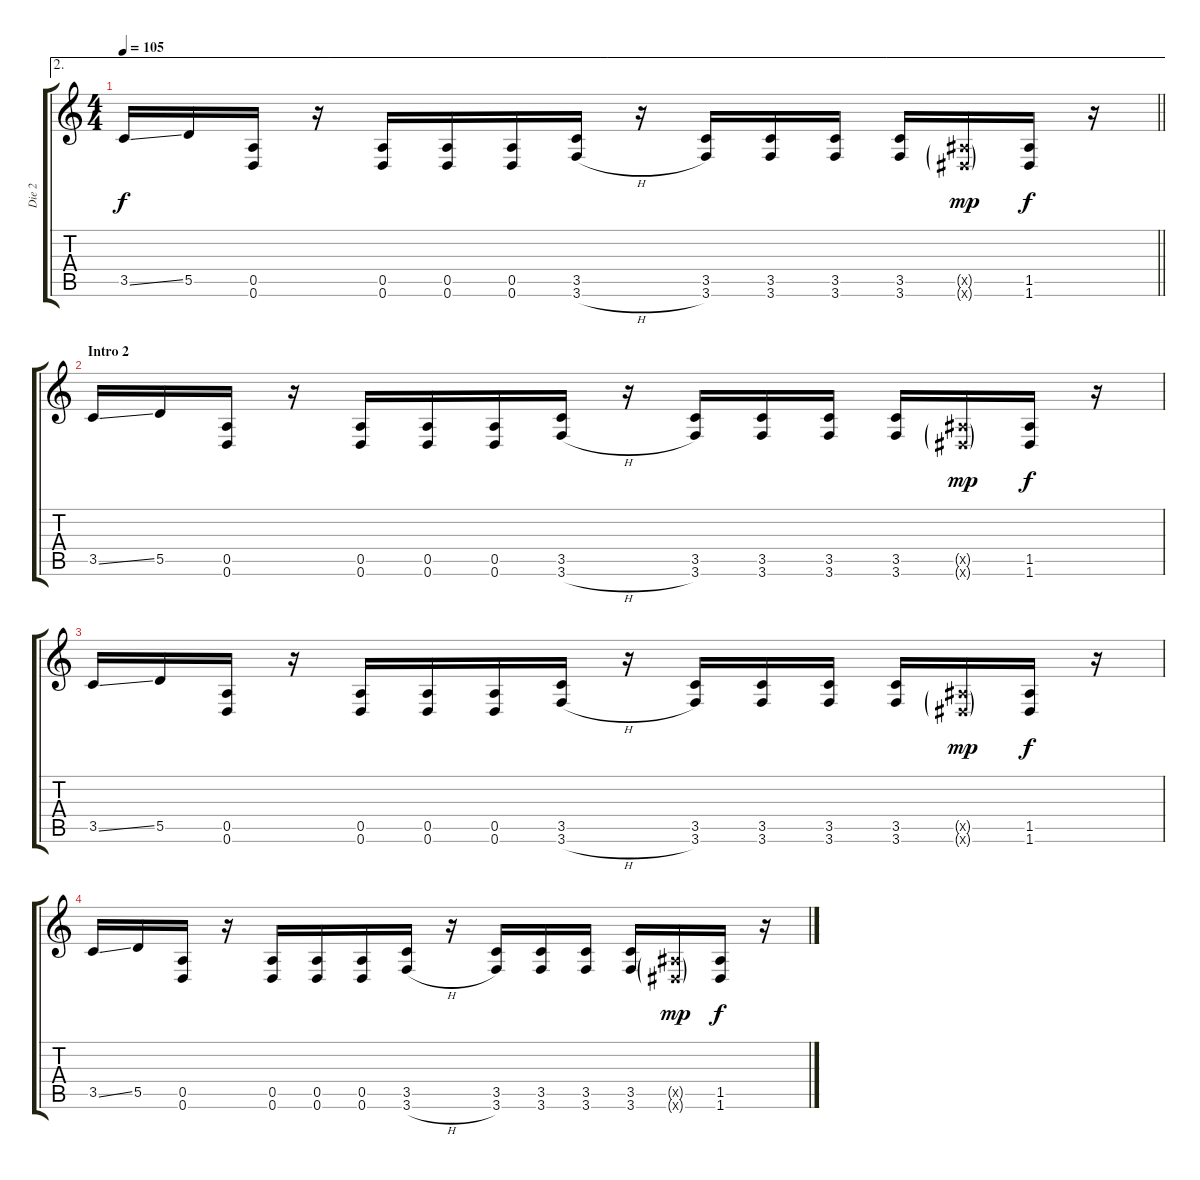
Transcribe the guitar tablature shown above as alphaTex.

\track ("Die 2" "Die 2") {instrument overdrivenguitar}
\staff {score tabs}
\tuning (E4 B3 G3 D3 A2 D2) {hide}
\ae 2
\ts (4 4)
\tempo 105
\clef g2
\barLineRight lightlight
\ks c
3.5{ss}.16{dy f} 5.5.16 (0.5 0.6).16 r.16 (0.5 0.6).16 (0.5 0.6).16 (0.5 0.6).16 (3.5 3.6{h}).16 r.16 (3.5 3.6).16 (3.5 3.6).16 (3.5 3.6).16 (3.5 3.6).16 (1.5{g x} 1.6{g x}).16{dy mp} (1.5 1.6).16{dy f} r.16 |
\section ("" "Intro 2")
3.5{ss}.16 5.5.16 (0.5 0.6).16 r.16 (0.5 0.6).16 (0.5 0.6).16 (0.5 0.6).16 (3.5 3.6{h}).16 r.16 (3.5 3.6).16 (3.5 3.6).16 (3.5 3.6).16 (3.5 3.6).16 (1.5{g x} 1.6{g x}).16{dy mp} (1.5 1.6).16{dy f} r.16 |
3.5{ss}.16 5.5.16 (0.5 0.6).16 r.16 (0.5 0.6).16 (0.5 0.6).16 (0.5 0.6).16 (3.5 3.6{h}).16 r.16 (3.5 3.6).16 (3.5 3.6).16 (3.5 3.6).16 (3.5 3.6).16 (1.5{g x} 1.6{g x}).16{dy mp} (1.5 1.6).16{dy f} r.16 |
3.5{ss}.16 5.5.16 (0.5 0.6).16 r.16 (0.5 0.6).16 (0.5 0.6).16 (0.5 0.6).16 (3.5 3.6{h}).16 r.16 (3.5 3.6).16 (3.5 3.6).16 (3.5 3.6).16 (3.5 3.6).16 (1.5{g x} 1.6{g x}).16{dy mp} (1.5 1.6).16{dy f} r.16
